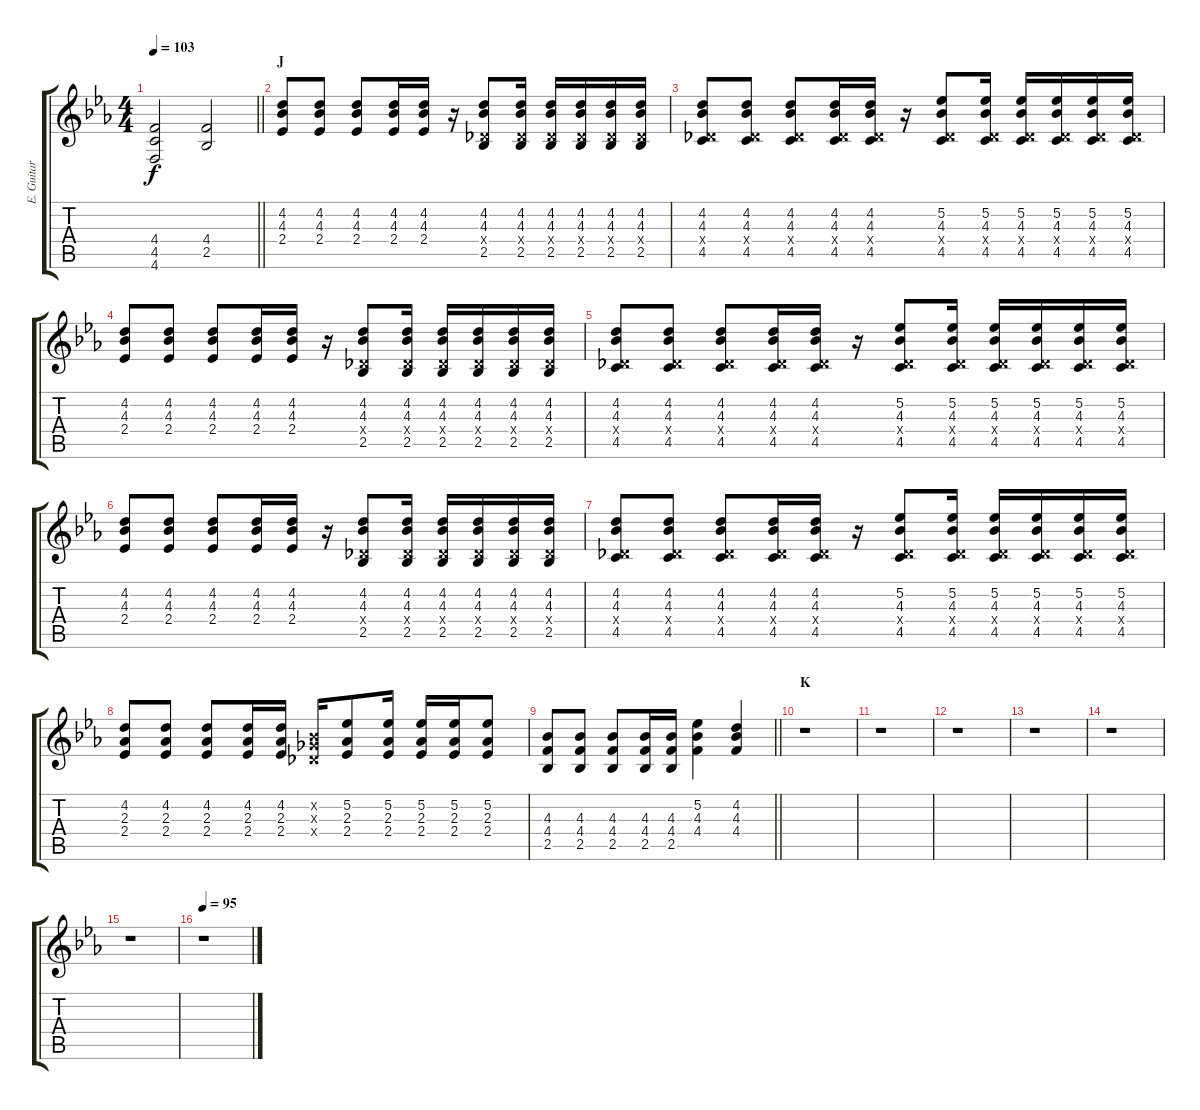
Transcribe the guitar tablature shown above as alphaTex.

\track ("E. Guitar I" "E. Guitar ") {instrument overdrivenguitar}
\staff {score tabs}
\tuning (Eb4 Bb3 Gb3 Db3 Ab2 Db2) {hide}
\ts (4 4)
\tempo 103
\clef g2
\barLineRight lightlight
\ks eb
(4.4 4.5 4.6).2{dy f} (4.4 2.5).2 |
\section ("" "J")
(4.2 4.3 2.4).8 (4.2 4.3 2.4).8 (4.2 4.3 2.4).8 (4.2 4.3 2.4).16 (4.2 4.3 2.4).16 r.16 (4.2 4.3 0.4{x} 2.5).8 (4.2 4.3 0.4{x} 2.5).16 (4.2 4.3 0.4{x} 2.5).16 (4.2 4.3 0.4{x} 2.5).16 (4.2 4.3 0.4{x} 2.5).16 (4.2 4.3 0.4{x} 2.5).16 |
(4.2 4.3 0.4{x} 4.5).8 (4.2 4.3 0.4{x} 4.5).8 (4.2 4.3 0.4{x} 4.5).8 (4.2 4.3 0.4{x} 4.5).16 (4.2 4.3 0.4{x} 4.5).16 r.16 (5.2 4.3 0.4{x} 4.5).8 (5.2 4.3 0.4{x} 4.5).16 (5.2 4.3 0.4{x} 4.5).16 (5.2 4.3 0.4{x} 4.5).16 (5.2 4.3 0.4{x} 4.5).16 (5.2 4.3 0.4{x} 4.5).16 |
(4.2 4.3 2.4).8 (4.2 4.3 2.4).8 (4.2 4.3 2.4).8 (4.2 4.3 2.4).16 (4.2 4.3 2.4).16 r.16 (4.2 4.3 0.4{x} 2.5).8 (4.2 4.3 0.4{x} 2.5).16 (4.2 4.3 0.4{x} 2.5).16 (4.2 4.3 0.4{x} 2.5).16 (4.2 4.3 0.4{x} 2.5).16 (4.2 4.3 0.4{x} 2.5).16 |
(4.2 4.3 0.4{x} 4.5).8 (4.2 4.3 0.4{x} 4.5).8 (4.2 4.3 0.4{x} 4.5).8 (4.2 4.3 0.4{x} 4.5).16 (4.2 4.3 0.4{x} 4.5).16 r.16 (5.2 4.3 0.4{x} 4.5).8 (5.2 4.3 0.4{x} 4.5).16 (5.2 4.3 0.4{x} 4.5).16 (5.2 4.3 0.4{x} 4.5).16 (5.2 4.3 0.4{x} 4.5).16 (5.2 4.3 0.4{x} 4.5).16 |
(4.2 4.3 2.4).8 (4.2 4.3 2.4).8 (4.2 4.3 2.4).8 (4.2 4.3 2.4).16 (4.2 4.3 2.4).16 r.16 (4.2 4.3 0.4{x} 2.5).8 (4.2 4.3 0.4{x} 2.5).16 (4.2 4.3 0.4{x} 2.5).16 (4.2 4.3 0.4{x} 2.5).16 (4.2 4.3 0.4{x} 2.5).16 (4.2 4.3 0.4{x} 2.5).16 |
(4.2 4.3 0.4{x} 4.5).8 (4.2 4.3 0.4{x} 4.5).8 (4.2 4.3 0.4{x} 4.5).8 (4.2 4.3 0.4{x} 4.5).16 (4.2 4.3 0.4{x} 4.5).16 r.16 (5.2 4.3 0.4{x} 4.5).8 (5.2 4.3 0.4{x} 4.5).16 (5.2 4.3 0.4{x} 4.5).16 (5.2 4.3 0.4{x} 4.5).16 (5.2 4.3 0.4{x} 4.5).16 (5.2 4.3 0.4{x} 4.5).16 |
(4.2 2.3 2.4).8 (4.2 2.3 2.4).8 (4.2 2.3 2.4).8 (4.2 2.3 2.4).16 (4.2 2.3 2.4).16 (0.2{x} 0.3{x} 0.4{x}).16 (5.2 2.3 2.4).8 (5.2 2.3 2.4).16 (5.2 2.3 2.4).16 (5.2 2.3 2.4).16 (5.2 2.3 2.4).8 |
\barLineRight lightlight
(4.3 4.4 2.5).8 (4.3 4.4 2.5).8 (4.3 4.4 2.5).8 (4.3 4.4 2.5).16 (4.3 4.4 2.5).16 (5.2 4.3 4.4).4 (4.2 4.3 4.4).4 |
\section ("" "K")
r.1 |
r.1 |
r.1 |
r.1 |
r.1 |
r.1 |
\tempo 95
r.1
